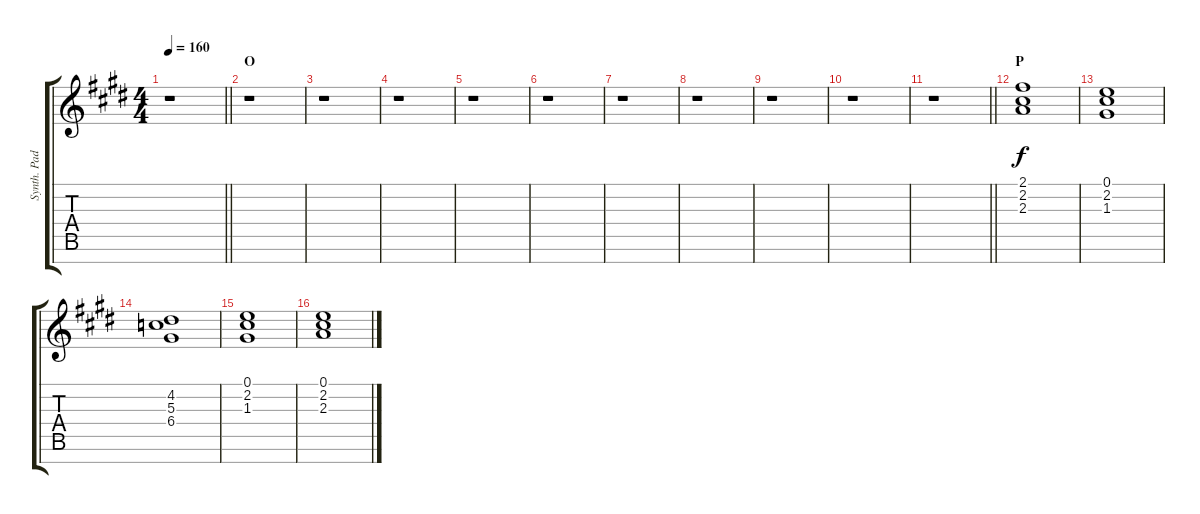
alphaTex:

\track ("Synth. Pad" "Synth. Pad") {instrument pad4choir}
\staff {score tabs}
\tuning (E5 B4 G4 D4 A3 E3 B2) {hide}
\ts (4 4)
\tempo 160
\clef g2
\barLineRight lightlight
\ks e
r.1{dy f} |
\section ("" "O")
r.1 |
r.1 |
r.1 |
r.1 |
r.1 |
r.1 |
r.1 |
r.1 |
r.1 |
\barLineRight lightlight
r.1 |
\section ("" "P")
(2.1 2.2 2.3).1 |
(0.1 2.2 1.3).1 |
(4.2 5.3 6.4).1 |
(0.1 2.2 1.3).1 |
(0.1 2.2 2.3).1
